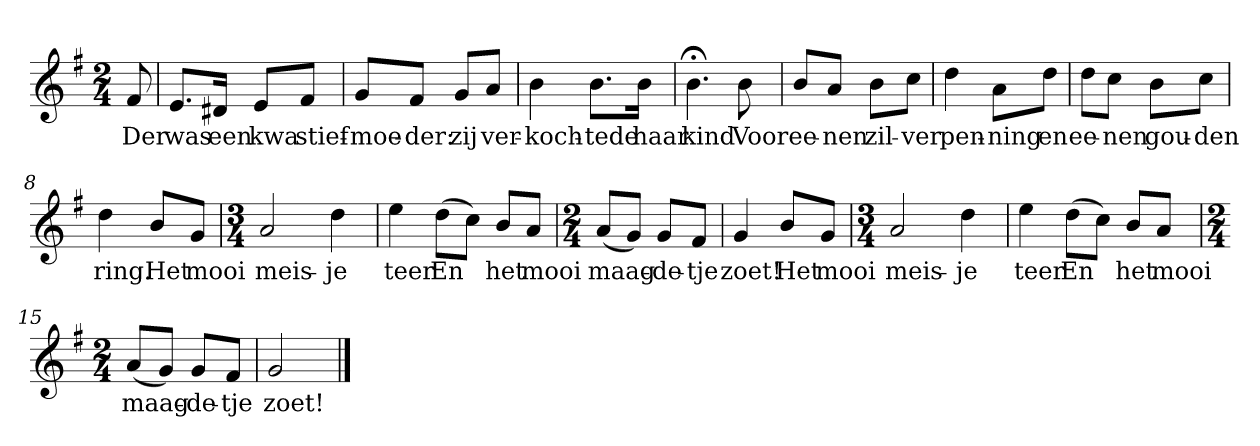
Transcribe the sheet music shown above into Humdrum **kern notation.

**kern	**text
*part1	*part1
*staff1	*staff1
*clefG2	*
*k[f#]	*
*G:	*
*M2/4	*
*MM120	*
=	=
8f#	Der
=1	=1
8.e/L	was
16d#X/Jk	een
8e/L	kwa
8f#/J	stief-
=2	=2
8g/L	-moe-
8f#/J	-der:
8g/L	zij
8a/J	ver-
=3	=3
4b	-koch-
8.b\L	-tede
16b\Jk	haar
=4	=4
4.b;<	kind
8b	Voor
=5	=5
8b/L	ee-
8a/J	-nen
8b\L	zil-
8cc\J	-ver
=6	=6
4dd	pen-
8a\L	-ning
8dd\J	en
=7	=7
8dd\L	ee-
8cc\J	-nen
8b\L	gou-
8cc\J	-den
=8	=8
4dd	ring.
8b/L	Het
8g/J	mooi
=9	=9
*M3/4	*
2a	meis-
4dd	-je
=10	=10
4ee	teer
(8dd\L	En
8cc\J)	.
8b/L	het
8a/J	mooi
=11	=11
*M2/4	*
(8a/L	maag-
8g/J)	.
8g/L	-de-
8f#/J	-tje
=12	=12
4g	zoet!
8b/L	Het
8g/J	mooi
=13	=13
*M3/4	*
2a	meis-
4dd	-je
=14	=14
4ee	teer
(8dd\L	En
8cc\J)	.
8b/L	het
8a/J	mooi
=15	=15
*M2/4	*
(8a/L	maag-
8g/J)	.
8g/L	-de-
8f#/J	-tje
=16	=16
2g	zoet!
==	==
*-	*-
